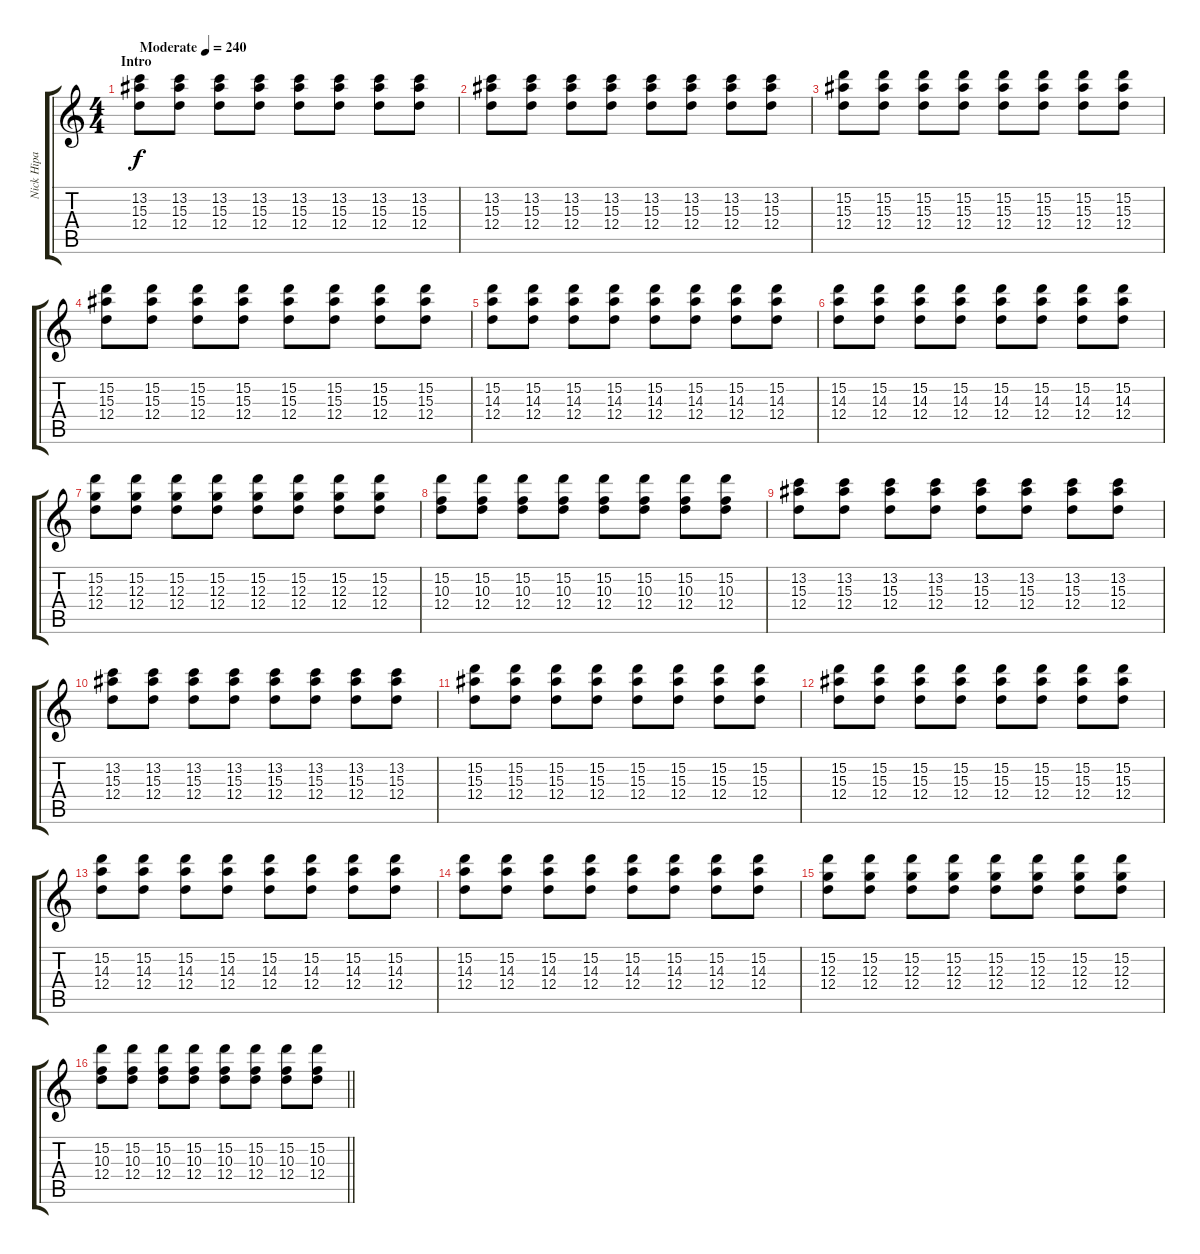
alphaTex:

\track ("Nick Hipa" "Nick Hipa") {instrument distortionguitar}
\staff {score tabs}
\tuning (E4 B3 G3 D3 A2 D2) {hide}
\ts (4 4)
\section ("" "Intro")
\tempo (240 "Moderate")
\clef g2
\ks c
(13.2 15.3 12.4).8{dy f instrument distortionguitar} (13.2 15.3 12.4).8 (13.2 15.3 12.4).8 (13.2 15.3 12.4).8 (13.2 15.3 12.4).8 (13.2 15.3 12.4).8 (13.2 15.3 12.4).8 (13.2 15.3 12.4).8 |
(13.2 15.3 12.4).8 (13.2 15.3 12.4).8 (13.2 15.3 12.4).8 (13.2 15.3 12.4).8 (13.2 15.3 12.4).8 (13.2 15.3 12.4).8 (13.2 15.3 12.4).8 (13.2 15.3 12.4).8 |
(15.2 15.3 12.4).8 (15.2 15.3 12.4).8 (15.2 15.3 12.4).8 (15.2 15.3 12.4).8 (15.2 15.3 12.4).8 (15.2 15.3 12.4).8 (15.2 15.3 12.4).8 (15.2 15.3 12.4).8 |
(15.2 15.3 12.4).8 (15.2 15.3 12.4).8 (15.2 15.3 12.4).8 (15.2 15.3 12.4).8 (15.2 15.3 12.4).8 (15.2 15.3 12.4).8 (15.2 15.3 12.4).8 (15.2 15.3 12.4).8 |
(15.2 14.3 12.4).8 (15.2 14.3 12.4).8 (15.2 14.3 12.4).8 (15.2 14.3 12.4).8 (15.2 14.3 12.4).8 (15.2 14.3 12.4).8 (15.2 14.3 12.4).8 (15.2 14.3 12.4).8 |
(15.2 14.3 12.4).8 (15.2 14.3 12.4).8 (15.2 14.3 12.4).8 (15.2 14.3 12.4).8 (15.2 14.3 12.4).8 (15.2 14.3 12.4).8 (15.2 14.3 12.4).8 (15.2 14.3 12.4).8 |
(15.2 12.3 12.4).8 (15.2 12.3 12.4).8 (15.2 12.3 12.4).8 (15.2 12.3 12.4).8 (15.2 12.3 12.4).8 (15.2 12.3 12.4).8 (15.2 12.3 12.4).8 (15.2 12.3 12.4).8 |
(15.2 10.3 12.4).8 (15.2 10.3 12.4).8 (15.2 10.3 12.4).8 (15.2 10.3 12.4).8 (15.2 10.3 12.4).8 (15.2 10.3 12.4).8 (15.2 10.3 12.4).8 (15.2 10.3 12.4).8 |
(13.2 15.3 12.4).8 (13.2 15.3 12.4).8 (13.2 15.3 12.4).8 (13.2 15.3 12.4).8 (13.2 15.3 12.4).8 (13.2 15.3 12.4).8 (13.2 15.3 12.4).8 (13.2 15.3 12.4).8 |
(13.2 15.3 12.4).8 (13.2 15.3 12.4).8 (13.2 15.3 12.4).8 (13.2 15.3 12.4).8 (13.2 15.3 12.4).8 (13.2 15.3 12.4).8 (13.2 15.3 12.4).8 (13.2 15.3 12.4).8 |
(15.2 15.3 12.4).8 (15.2 15.3 12.4).8 (15.2 15.3 12.4).8 (15.2 15.3 12.4).8 (15.2 15.3 12.4).8 (15.2 15.3 12.4).8 (15.2 15.3 12.4).8 (15.2 15.3 12.4).8 |
(15.2 15.3 12.4).8 (15.2 15.3 12.4).8 (15.2 15.3 12.4).8 (15.2 15.3 12.4).8 (15.2 15.3 12.4).8 (15.2 15.3 12.4).8 (15.2 15.3 12.4).8 (15.2 15.3 12.4).8 |
(15.2 14.3 12.4).8 (15.2 14.3 12.4).8 (15.2 14.3 12.4).8 (15.2 14.3 12.4).8 (15.2 14.3 12.4).8 (15.2 14.3 12.4).8 (15.2 14.3 12.4).8 (15.2 14.3 12.4).8 |
(15.2 14.3 12.4).8 (15.2 14.3 12.4).8 (15.2 14.3 12.4).8 (15.2 14.3 12.4).8 (15.2 14.3 12.4).8 (15.2 14.3 12.4).8 (15.2 14.3 12.4).8 (15.2 14.3 12.4).8 |
(15.2 12.3 12.4).8 (15.2 12.3 12.4).8 (15.2 12.3 12.4).8 (15.2 12.3 12.4).8 (15.2 12.3 12.4).8 (15.2 12.3 12.4).8 (15.2 12.3 12.4).8 (15.2 12.3 12.4).8 |
\barLineRight lightlight
(15.2 10.3 12.4).8 (15.2 10.3 12.4).8 (15.2 10.3 12.4).8 (15.2 10.3 12.4).8 (15.2 10.3 12.4).8 (15.2 10.3 12.4).8 (15.2 10.3 12.4).8 (15.2 10.3 12.4).8
